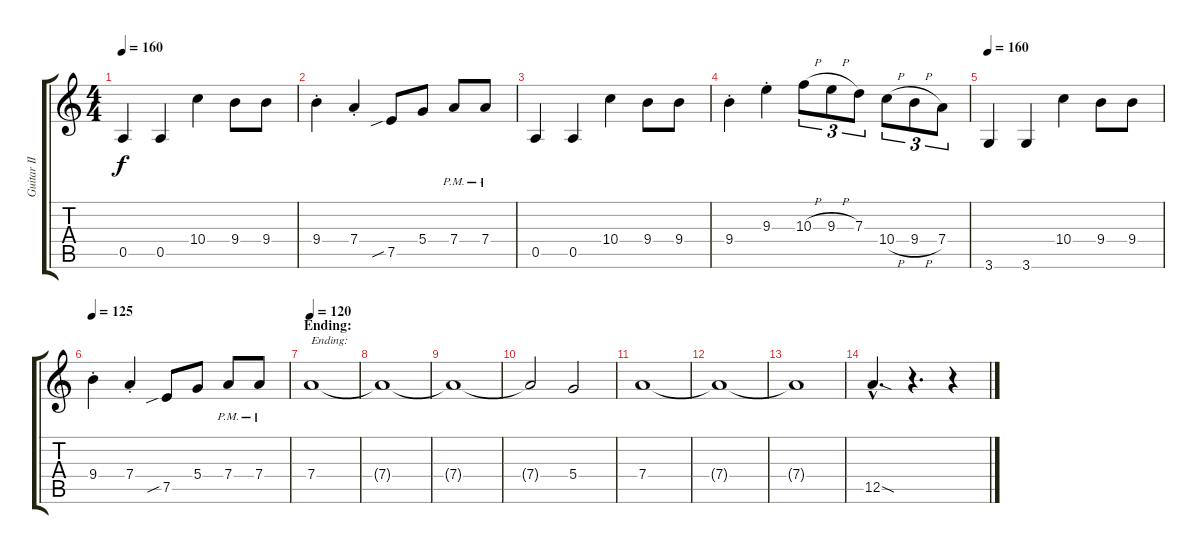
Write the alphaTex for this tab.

\track ("Guitar II" "Guitar II") {instrument distortionguitar}
\staff {score tabs}
\tuning (E4 B3 G3 D3 A2 E2) {hide}
\ts (4 4)
\tempo 160
\clef g2
\ks c
0.5.4{dy f} 0.5.4 10.4.4 9.4.8 9.4.8 |
9.4{st}.4 7.4{st}.4 7.5{sib}.8 5.4.8 7.4{pm}.8 7.4{pm}.8 |
0.5.4 0.5.4 10.4.4 9.4.8 9.4.8 |
9.4{st}.4 9.3{st}.4 10.3{h}.8{tu (3 2)} 9.3{h}.8{tu (3 2)} 7.3.8{tu (3 2)} 10.4{h}.8{tu (3 2)} 9.4{h}.8{tu (3 2)} 7.4.8{tu (3 2)} |
\tempo 160
3.6.4 3.6.4 10.4.4 9.4.8 9.4.8 |
\tempo 125
9.4{st}.4 7.4{st}.4 7.5{sib}.8 5.4.8 7.4{pm}.8 7.4{pm}.8 |
\section ("" "Ending:")
\tempo 120
7.4.1{txt "Ending:"} |
7.4{t}.1 |
7.4{t}.1 |
7.4{t}.2 5.4.2 |
7.4.1 |
7.4{t}.1 |
7.4{t}.1 |
12.5{sod hac}.4{d} r.4{d} r.4
